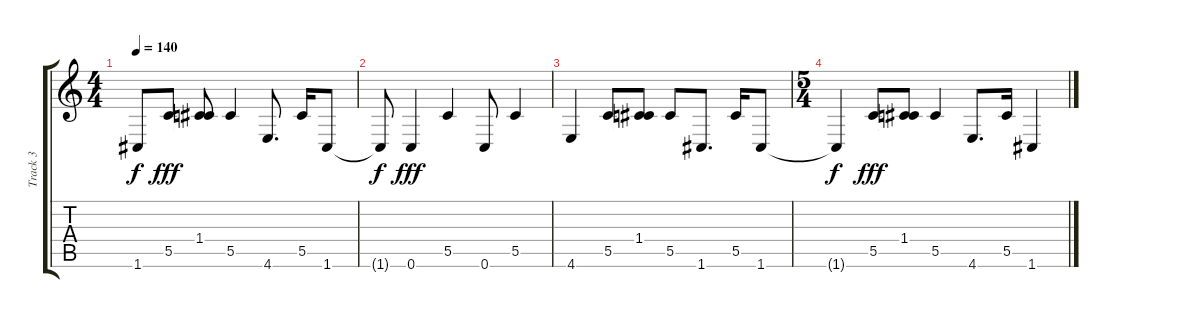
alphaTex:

\track ("Track 3" "Track 3") {instrument overdrivenguitar}
\staff {score tabs}
\tuning (D4 A3 F3 C3 G2 C2) {hide}
\ts (4 4)
\tempo 140
\clef g2
\ks c
1.6{t}.8{dy f} 5.5.8{dy fff} (1.4 5.5{t}).8 5.5.4 4.6.8{d} 5.5.16 1.6.8 |
1.6{t}.8{dy f} 0.6.4{dy fff} 5.5.4 0.6.8 5.5.4 |
4.6.4 5.5.8 (1.4 5.5{t}).8 5.5.8 1.6.8{d} 5.5.16 1.6.8 |
\ts (5 4)
1.6{t}.4{dy f} 5.5.8{dy fff} (1.4 5.5{t}).8 5.5.4 4.6.8{d} 5.5.16 1.6.4
